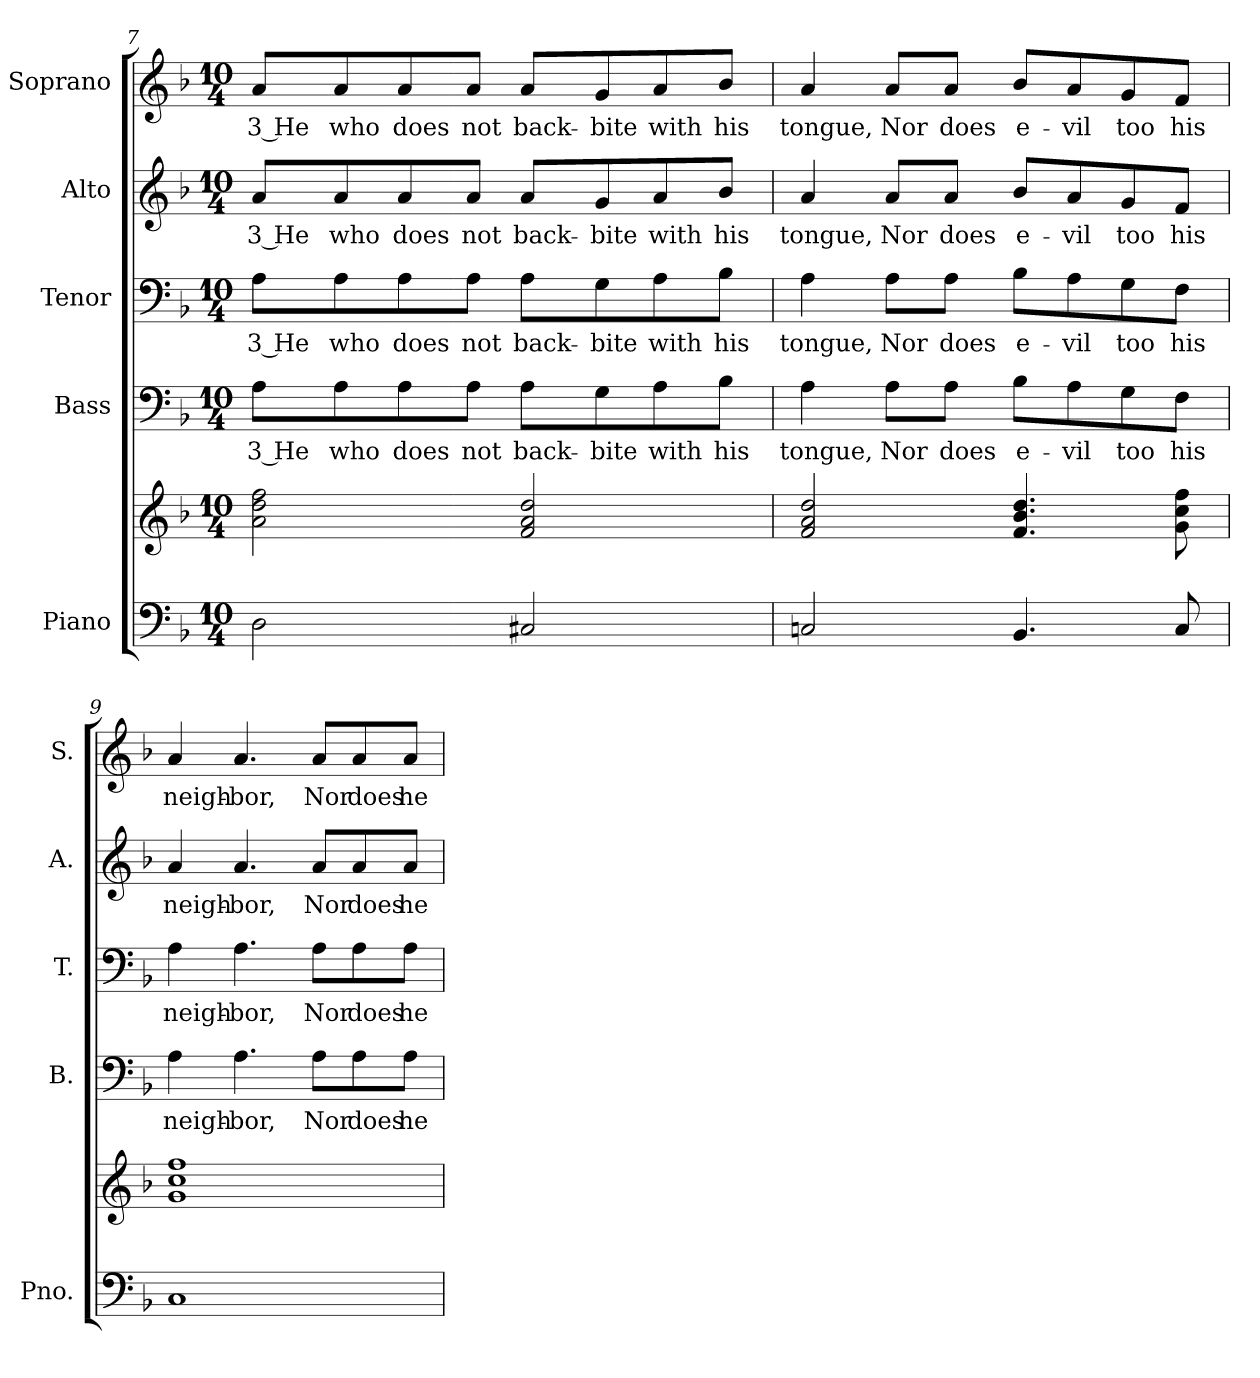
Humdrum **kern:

**kern	**kern	**kern	**text	**kern	**text	**kern	**text	**kern	**text
*part5	*part5	*part4	*part4	*part3	*part3	*part2	*part2	*part1	*part1
*staff6	*staff5	*staff4	*staff4	*staff3	*staff3	*staff2	*staff2	*staff1	*staff1
*I"Piano	*	*I"Bass	*	*I"Tenor	*	*I"Alto	*	*I"Soprano	*
*I'Pno.	*	*I'B.	*	*I'T.	*	*I'A.	*	*I'S.	*
!!LO:PB:g=z
*clefF4	*clefG2	*clefF4	*	*clefF4	*	*clefG2	*	*clefG2	*
*k[b-]	*k[b-]	*k[b-]	*	*k[b-]	*	*k[b-]	*	*k[b-]	*
*d:	*d:	*d:	*	*d:	*	*d:	*	*d:	*
*M10/4	*M10/4	*M10/4	*	*M10/4	*	*M10/4	*	*M10/4	*
=7	=7	=7	=7	=7	=7	=7	=7	=7	=7
!	!	!	!LO:LY:b:color=#000000	!	!	!	!	!	!
!	!	!	!	!	!LO:LY:b:color=#000000	!	!	!	!
!	!	!	!	!	!	!	!LO:LY:b:color=#000000	!	!
!	!	!	!	!	!	!	!	!	!LO:LY:b:color=#000000
2Di\	2ai\ 2ddi 2ffi	8Ai\L	3 He	8Ai\L	3 He	8ai/L	3 He	8ai/L	3 He
!	!	!	!LO:LY:b:color=#000000	!	!	!	!	!	!
!	!	!	!	!	!LO:LY:b:color=#000000	!	!	!	!
!	!	!	!	!	!	!	!LO:LY:b:color=#000000	!	!
!	!	!	!	!	!	!	!	!	!LO:LY:b:color=#000000
.	.	8Ai\	who	8Ai\	who	8ai/	who	8ai/	who
!	!	!	!LO:LY:b:color=#000000	!	!	!	!	!	!
!	!	!	!	!	!LO:LY:b:color=#000000	!	!	!	!
!	!	!	!	!	!	!	!LO:LY:b:color=#000000	!	!
!	!	!	!	!	!	!	!	!	!LO:LY:b:color=#000000
.	.	8Ai\	does	8Ai\	does	8ai/	does	8ai/	does
!	!	!	!LO:LY:b:color=#000000	!	!	!	!	!	!
!	!	!	!	!	!LO:LY:b:color=#000000	!	!	!	!
!	!	!	!	!	!	!	!LO:LY:b:color=#000000	!	!
!	!	!	!	!	!	!	!	!	!LO:LY:b:color=#000000
.	.	8Ai\J	not	8Ai\J	not	8ai/J	not	8ai/J	not
!	!	!	!LO:LY:b:color=#000000	!	!	!	!	!	!
!	!	!	!	!	!LO:LY:b:color=#000000	!	!	!	!
!	!	!	!	!	!	!	!LO:LY:b:color=#000000	!	!
!	!	!	!	!	!	!	!	!	!LO:LY:b:color=#000000
2C#Xi/	2fi/ 2ai 2ddi	8Ai\L	back-	8Ai\L	back-	8ai/L	back-	8ai/L	back-
!	!	!	!LO:LY:b:color=#000000	!	!	!	!	!	!
!	!	!	!	!	!LO:LY:b:color=#000000	!	!	!	!
!	!	!	!	!	!	!	!LO:LY:b:color=#000000	!	!
!	!	!	!	!	!	!	!	!	!LO:LY:b:color=#000000
.	.	8Gi\	-bite	8Gi\	-bite	8gi/	-bite	8gi/	-bite
!	!	!	!LO:LY:b:color=#000000	!	!	!	!	!	!
!	!	!	!	!	!LO:LY:b:color=#000000	!	!	!	!
!	!	!	!	!	!	!	!LO:LY:b:color=#000000	!	!
!	!	!	!	!	!	!	!	!	!LO:LY:b:color=#000000
.	.	8Ai\	with	8Ai\	with	8ai/	with	8ai/	with
!	!	!	!LO:LY:b:color=#000000	!	!	!	!	!	!
!	!	!	!	!	!LO:LY:b:color=#000000	!	!	!	!
!	!	!	!	!	!	!	!LO:LY:b:color=#000000	!	!
!	!	!	!	!	!	!	!	!	!LO:LY:b:color=#000000
.	.	8B-i\J	his	8B-i\J	his	8b-i/J	his	8b-i/J	his
=8	=8	=8	=8	=8	=8	=8	=8	=8	=8
!	!	!	!LO:LY:b:color=#000000	!	!	!	!	!	!
!	!	!	!	!	!LO:LY:b:color=#000000	!	!	!	!
!	!	!	!	!	!	!	!LO:LY:b:color=#000000	!	!
!	!	!	!	!	!	!	!	!	!LO:LY:b:color=#000000
2Cni/	2fi/ 2ai 2ddi	4Ai\	tongue,	4Ai\	tongue,	4ai/	tongue,	4ai/	tongue,
!	!	!	!LO:LY:b:color=#000000	!	!	!	!	!	!
!	!	!	!	!	!LO:LY:b:color=#000000	!	!	!	!
!	!	!	!	!	!	!	!LO:LY:b:color=#000000	!	!
!	!	!	!	!	!	!	!	!	!LO:LY:b:color=#000000
.	.	8Ai\L	Nor	8Ai\L	Nor	8ai/L	Nor	8ai/L	Nor
!	!	!	!LO:LY:b:color=#000000	!	!	!	!	!	!
!	!	!	!	!	!LO:LY:b:color=#000000	!	!	!	!
!	!	!	!	!	!	!	!LO:LY:b:color=#000000	!	!
!	!	!	!	!	!	!	!	!	!LO:LY:b:color=#000000
.	.	8Ai\J	does	8Ai\J	does	8ai/J	does	8ai/J	does
!	!	!	!LO:LY:b:color=#000000	!	!	!	!	!	!
!	!	!	!	!	!LO:LY:b:color=#000000	!	!	!	!
!	!	!	!	!	!	!	!LO:LY:b:color=#000000	!	!
!	!	!	!	!	!	!	!	!	!LO:LY:b:color=#000000
4.BB-i/	4.fi/ 4.b-i 4.ddi	8B-i\L	e-	8B-i\L	e-	8b-i/L	e-	8b-i/L	e-
!	!	!	!LO:LY:b:color=#000000	!	!	!	!	!	!
!	!	!	!	!	!LO:LY:b:color=#000000	!	!	!	!
!	!	!	!	!	!	!	!LO:LY:b:color=#000000	!	!
!	!	!	!	!	!	!	!	!	!LO:LY:b:color=#000000
.	.	8Ai\	-vil	8Ai\	-vil	8ai/	-vil	8ai/	-vil
!	!	!	!LO:LY:b:color=#000000	!	!	!	!	!	!
!	!	!	!	!	!LO:LY:b:color=#000000	!	!	!	!
!	!	!	!	!	!	!	!LO:LY:b:color=#000000	!	!
!	!	!	!	!	!	!	!	!	!LO:LY:b:color=#000000
.	.	8Gi\	too	8Gi\	too	8gi/	too	8gi/	too
!	!	!	!LO:LY:b:color=#000000	!	!	!	!	!	!
!	!	!	!	!	!LO:LY:b:color=#000000	!	!	!	!
!	!	!	!	!	!	!	!LO:LY:b:color=#000000	!	!
!	!	!	!	!	!	!	!	!	!LO:LY:b:color=#000000
8Ci/	8gi\ 8cci 8ffi	8Fi\J	his	8Fi\J	his	8fi/J	his	8fi/J	his
!!LO:PB:g=z
=9	=9	=9	=9	=9	=9	=9	=9	=9	=9
!	!	!	!LO:LY:b:color=#000000	!	!	!	!	!	!
!	!	!	!	!	!LO:LY:b:color=#000000	!	!	!	!
!	!	!	!	!	!	!	!LO:LY:b:color=#000000	!	!
!	!	!	!	!	!	!	!	!	!LO:LY:b:color=#000000
1Ci	1gi 1cci 1ffi	4Ai\	neigh-	4Ai\	neigh-	4ai/	neigh-	4ai/	neigh-
!	!	!	!LO:LY:b:color=#000000	!	!	!	!	!	!
!	!	!	!	!	!LO:LY:b:color=#000000	!	!	!	!
!	!	!	!	!	!	!	!LO:LY:b:color=#000000	!	!
!	!	!	!	!	!	!	!	!	!LO:LY:b:color=#000000
.	.	4.Ai\	-bor,	4.Ai\	-bor,	4.ai/	-bor,	4.ai/	-bor,
!	!	!	!LO:LY:b:color=#000000	!	!	!	!	!	!
!	!	!	!	!	!LO:LY:b:color=#000000	!	!	!	!
!	!	!	!	!	!	!	!LO:LY:b:color=#000000	!	!
!	!	!	!	!	!	!	!	!	!LO:LY:b:color=#000000
.	.	8Ai\L	Nor	8Ai\L	Nor	8ai/L	Nor	8ai/L	Nor
!	!	!	!LO:LY:b:color=#000000	!	!	!	!	!	!
!	!	!	!	!	!LO:LY:b:color=#000000	!	!	!	!
!	!	!	!	!	!	!	!LO:LY:b:color=#000000	!	!
!	!	!	!	!	!	!	!	!	!LO:LY:b:color=#000000
.	.	8Ai\	does	8Ai\	does	8ai/	does	8ai/	does
!	!	!	!LO:LY:b:color=#000000	!	!	!	!	!	!
!	!	!	!	!	!LO:LY:b:color=#000000	!	!	!	!
!	!	!	!	!	!	!	!LO:LY:b:color=#000000	!	!
!	!	!	!	!	!	!	!	!	!LO:LY:b:color=#000000
.	.	8Ai\J	he	8Ai\J	he	8ai/J	he	8ai/J	he
=	=	=	=	=	=	=	=	=	=
*-	*-	*-	*-	*-	*-	*-	*-	*-	*-
